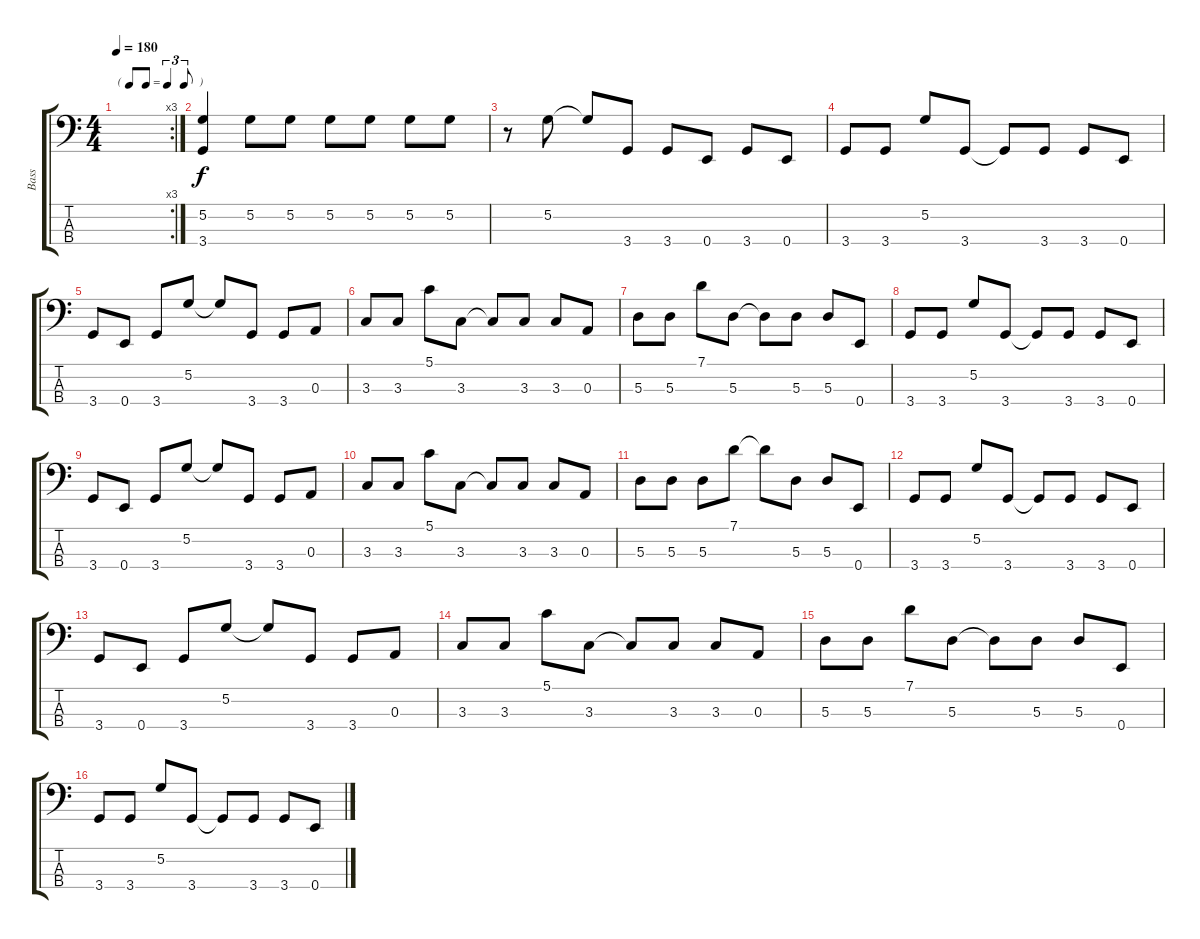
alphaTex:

\track ("Bass" "Bass") {instrument electricbasspick}
\staff {score tabs}
\tuning (G2 D2 A1 E1) {hide}
\rc 3
\ts (4 4)
\tf triplet8th
\tempo 180
\clef f4
\ks c
|
(5.2 3.4).4 5.2.8 5.2.8 5.2.8 5.2.8 5.2.8 5.2.8 |
r.8 5.2.8 5.2{t}.8 3.4.8 3.4.8 0.4.8 3.4.8 0.4.8 |
3.4.8 3.4.8 5.2.8 3.4.8 3.4{t}.8 3.4.8 3.4.8 0.4.8 |
3.4.8 0.4.8 3.4.8 5.2.8 5.2{t}.8 3.4.8 3.4.8 0.3.8 |
3.3.8 3.3.8 5.1.8 3.3.8 3.3{t}.8 3.3.8 3.3.8 0.3.8 |
5.3.8 5.3.8 7.1.8 5.3.8 5.3{t}.8 5.3.8 5.3.8 0.4.8 |
3.4.8 3.4.8 5.2.8 3.4.8 3.4{t}.8 3.4.8 3.4.8 0.4.8 |
3.4.8 0.4.8 3.4.8 5.2.8 5.2{t}.8 3.4.8 3.4.8 0.3.8 |
3.3.8 3.3.8 5.1.8 3.3.8 3.3{t}.8 3.3.8 3.3.8 0.3.8 |
5.3.8 5.3.8 5.3.8 7.1.8 7.1{t}.8 5.3.8 5.3.8 0.4.8 |
3.4.8 3.4.8 5.2.8 3.4.8 3.4{t}.8 3.4.8 3.4.8 0.4.8 |
3.4.8 0.4.8 3.4.8 5.2.8 5.2{t}.8 3.4.8 3.4.8 0.3.8 |
3.3.8 3.3.8 5.1.8 3.3.8 3.3{t}.8 3.3.8 3.3.8 0.3.8 |
5.3.8 5.3.8 7.1.8 5.3.8 5.3{t}.8 5.3.8 5.3.8 0.4.8 |
3.4.8 3.4.8 5.2.8 3.4.8 3.4{t}.8 3.4.8 3.4.8 0.4.8
